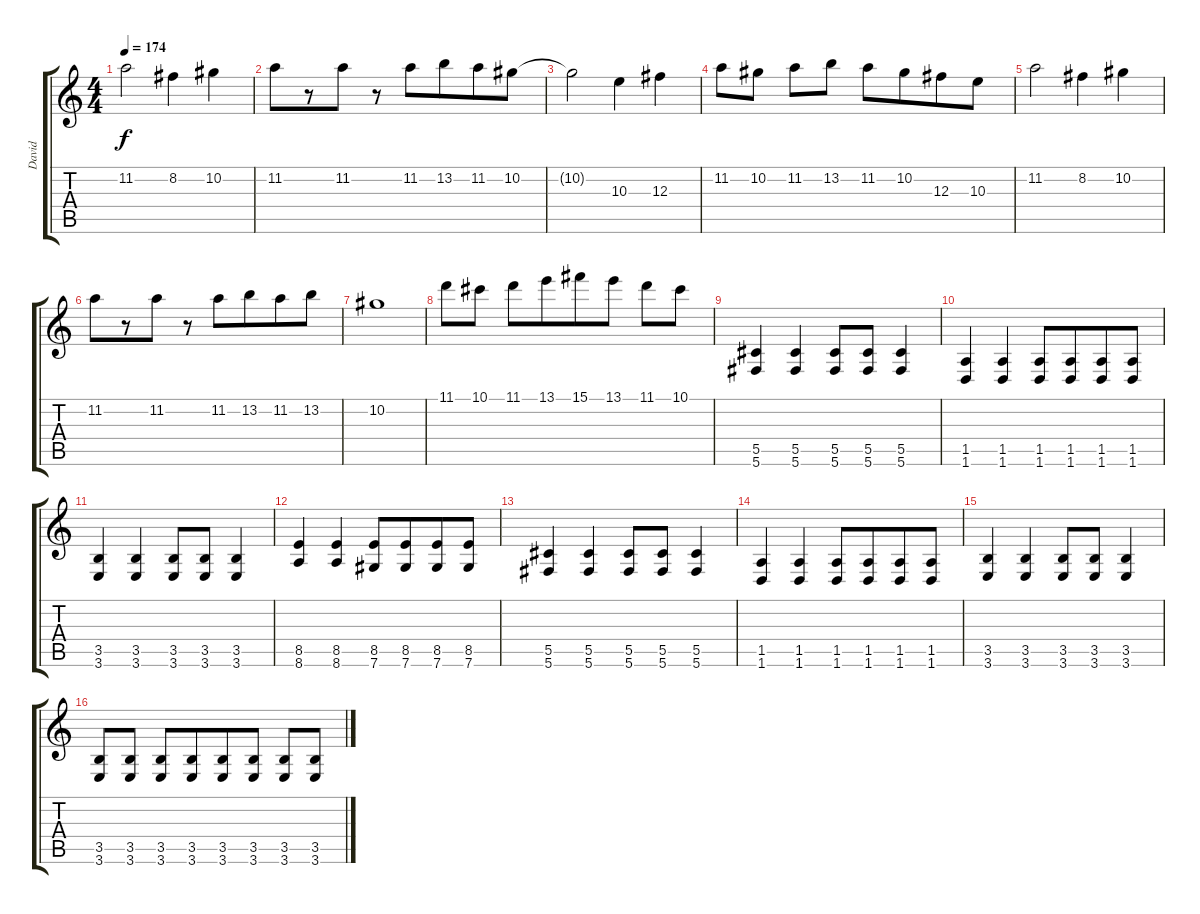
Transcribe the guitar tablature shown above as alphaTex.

\track ("David" "David") {solo instrument distortionguitar}
\staff {score tabs}
\tuning (Eb4 Bb3 Gb3 Db3 Ab2 Db2) {hide}
\ts (4 4)
\tempo 174
\clef g2
\ks c
11.2{t}.2{dy f} 8.2.4 10.2.4 |
11.2.8{beam merge} r.8 11.2.8 r.8{beam merge} 11.2.8{beam merge} 13.2.8{beam merge} 11.2.8{beam merge} 10.2.8 |
10.2{t}.2 10.3.4 12.3.4 |
11.2.8 10.2.8 11.2.8 13.2.8 11.2.8 10.2.8{beam merge} 12.3.8 10.3.8 |
11.2.2 8.2.4 10.2.4 |
11.2.8{beam merge} r.8 11.2.8 r.8{beam merge} 11.2.8{beam merge} 13.2.8{beam merge} 11.2.8{beam merge} 13.2.8 |
10.2.1 |
11.1.8 10.1.8 11.1.8 13.1.8{beam merge} 15.1.8 13.1.8 11.1.8{beam merge} 10.1.8 |
(5.5 5.6).4 (5.5 5.6).4 (5.5 5.6).8 (5.5 5.6).8 (5.5 5.6).4 |
(1.5 1.6).4 (1.5 1.6).4 (1.5 1.6).8 (1.5 1.6).8{beam merge} (1.5 1.6).8 (1.5 1.6).8 |
(3.5 3.6).4 (3.5 3.6).4 (3.5 3.6).8{beam merge} (3.5 3.6).8 (3.5 3.6).4 |
(8.5 8.6).4{beam merge} (8.5 8.6).4{beam merge} (8.5 7.6).8{beam merge} (8.5 7.6).8{beam merge} (8.5 7.6).8 (8.5 7.6).8 |
(5.5 5.6).4 (5.5 5.6).4 (5.5 5.6).8 (5.5 5.6).8 (5.5 5.6).4 |
(1.5 1.6).4 (1.5 1.6).4 (1.5 1.6).8 (1.5 1.6).8{beam merge} (1.5 1.6).8 (1.5 1.6).8 |
(3.5 3.6).4 (3.5 3.6).4 (3.5 3.6).8{beam merge} (3.5 3.6).8 (3.5 3.6).4 |
(3.5 3.6).8 (3.5 3.6).8 (3.5 3.6).8 (3.5 3.6).8{beam merge} (3.5 3.6).8 (3.5 3.6).8 (3.5 3.6).8{beam merge} (3.5 3.6).8
